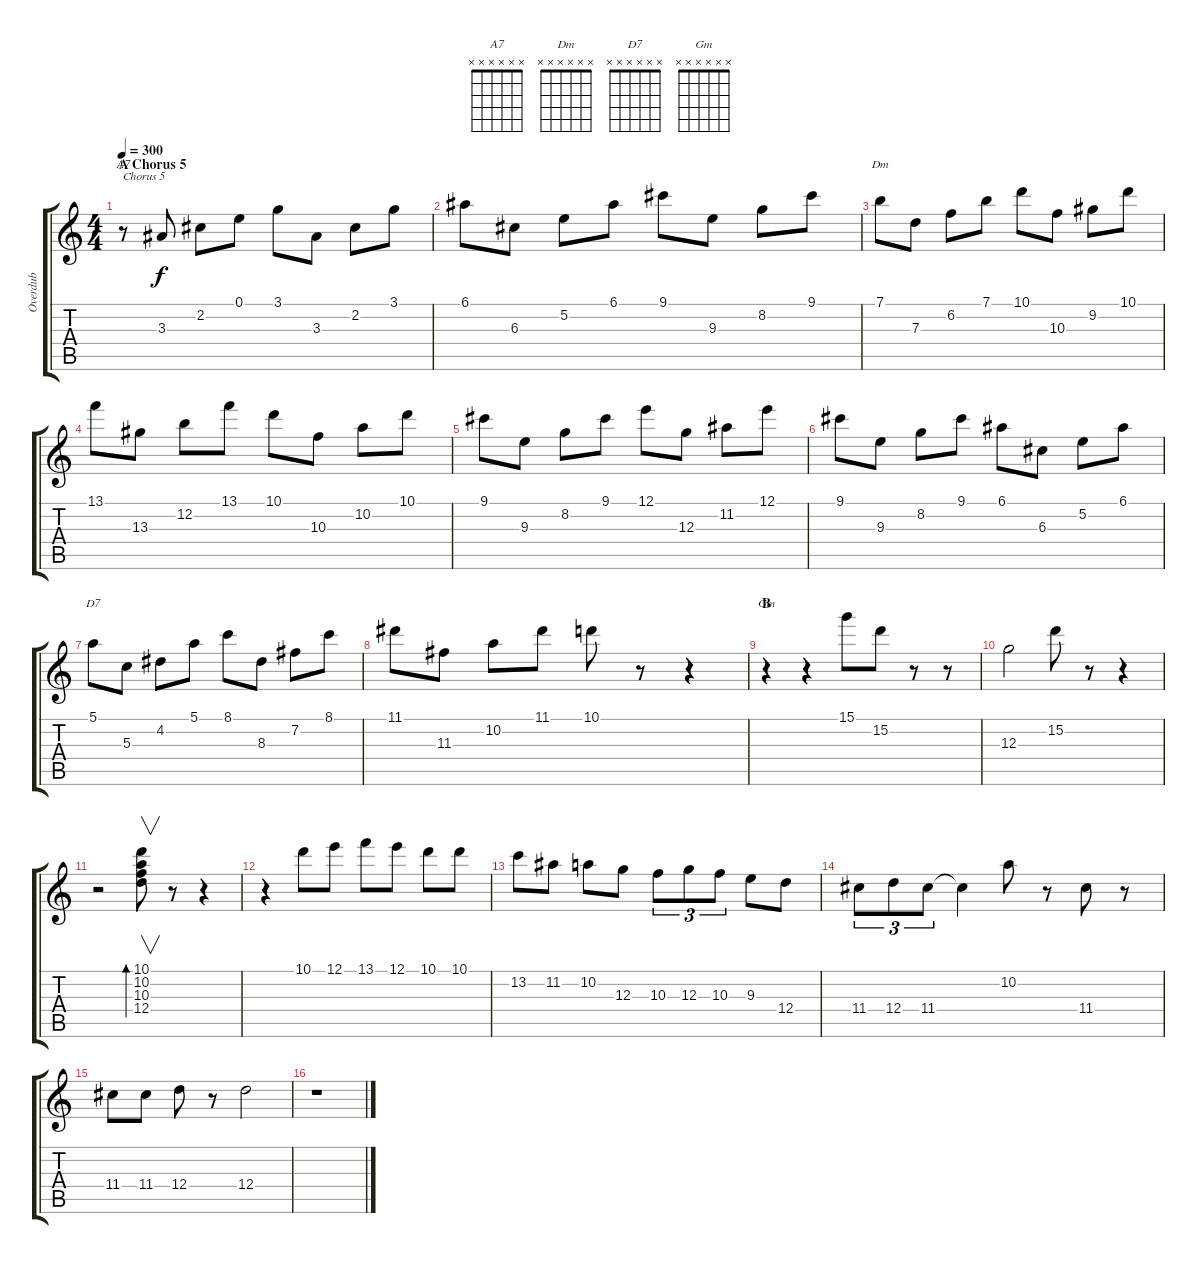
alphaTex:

\track ("Overdub" "Overdub") {instrument electricbasspick}
\staff {score tabs}
\tuning (E4 B3 G3 D3 A2 E2) {hide}
\chord ("A7" x x x x x x) {firstfret 0}
\chord ("Dm" x x x x x x) {firstfret 0}
\chord ("D7" x x x x x x) {firstfret 0}
\chord ("Gm" x x x x x x) {firstfret 0}
\ts (4 4)
\section ("" "A Chorus 5")
\tempo 300
\clef g2
\ks c
r.8{ch "A7" txt "Chorus 5" dy f} 3.3.8 2.2.8 0.1.8 3.1.8 3.3.8 2.2.8 3.1.8 |
6.1.8 6.3.8 5.2.8 6.1.8 9.1.8 9.3.8 8.2.8 9.1.8 |
7.1.8{ch "Dm"} 7.3.8 6.2.8 7.1.8 10.1.8 10.3.8 9.2.8 10.1.8 |
13.1.8 13.3.8 12.2.8 13.1.8 10.1.8 10.3.8 10.2.8 10.1.8 |
9.1.8 9.3.8 8.2.8 9.1.8 12.1.8 12.3.8 11.2.8 12.1.8 |
9.1.8 9.3.8 8.2.8 9.1.8 6.1.8 6.3.8 5.2.8 6.1.8 |
5.1.8{ch "D7"} 5.3.8 4.2.8 5.1.8 8.1.8 8.3.8 7.2.8 8.1.8 |
11.1.8 11.3.8 10.2.8 11.1.8 10.1.8 r.8 r.4 |
\section ("" "B")
r.4{ch "Gm"} r.4 15.1.8 15.2.8 r.8 r.8 |
12.3.2 15.2.8 r.8 r.4 |
r.2 (10.1 10.2 10.3 12.4).8{v bd 480} r.8 r.4 |
r.4 10.1.8 12.1.8 13.1.8 12.1.8 10.1.8 10.1.8 |
13.2.8 11.2.8 10.2.8 12.3.8 10.3.8{tu (3 2)} 12.3.8{tu (3 2)} 10.3.8{tu (3 2)} 9.3.8 12.4.8 |
11.4.8{tu (3 2)} 12.4.8{tu (3 2)} 11.4.8{tu (3 2)} 11.4{t}.4 10.2.8 r.8 11.4.8 r.8 |
11.4.8 11.4.8 12.4.8 r.8 12.4.2 |
r.1
